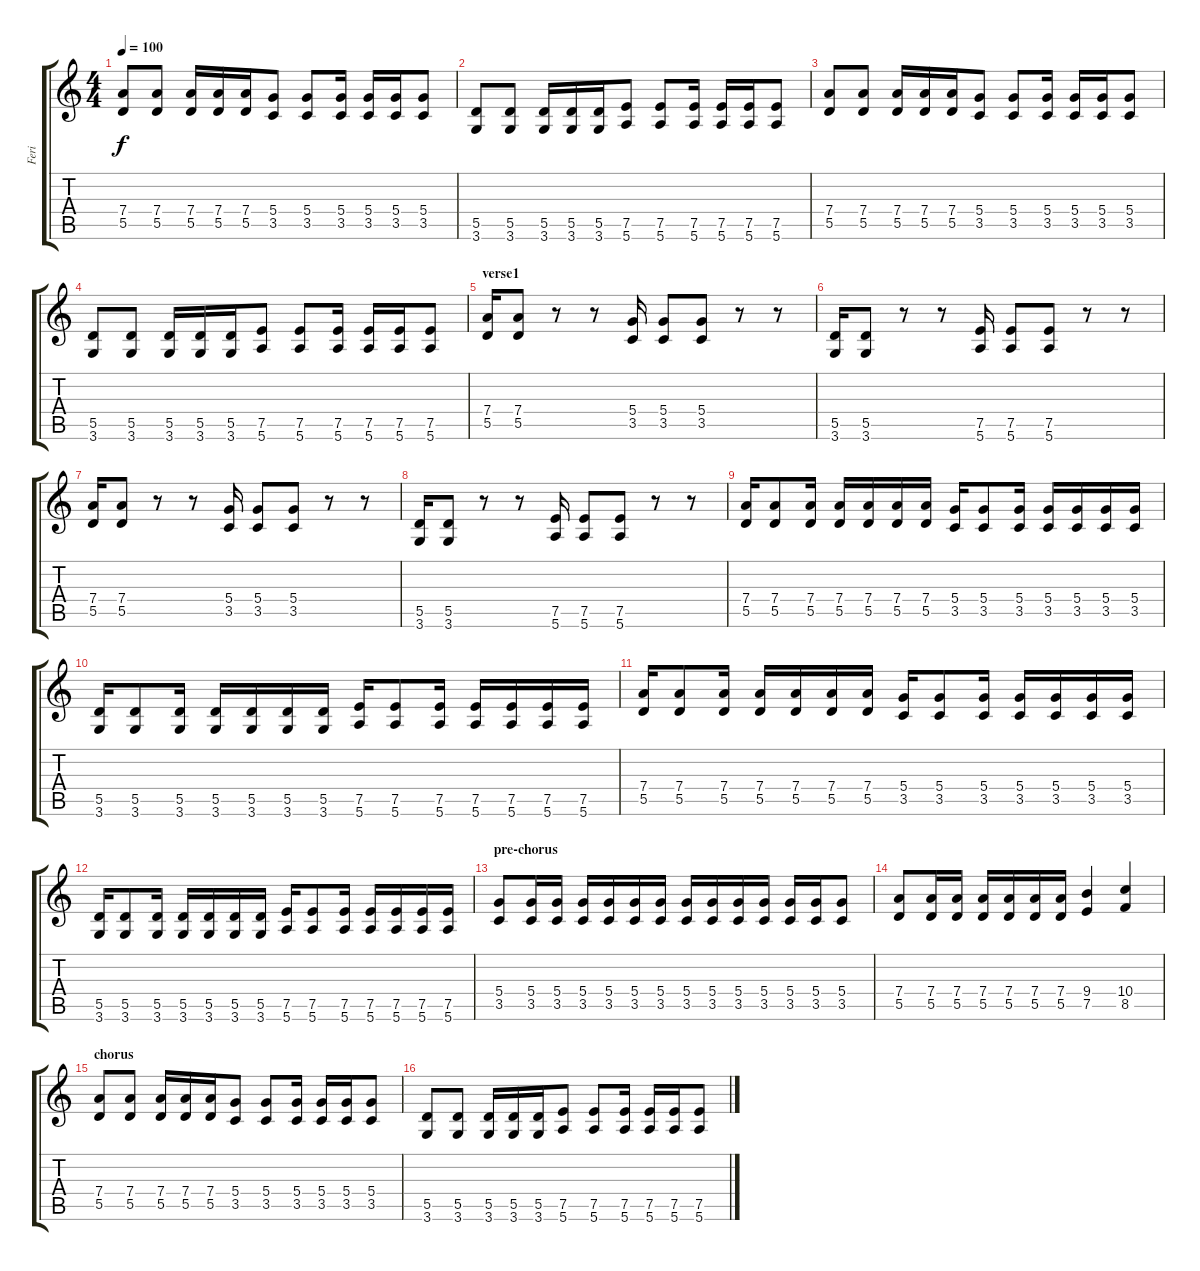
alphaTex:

\track ("Feri" "Feri") {instrument distortionguitar}
\staff {score tabs}
\tuning (E4 B3 G3 D3 A2 E2) {hide}
\ts (4 4)
\tempo 100
\clef g2
\ks c
(7.4 5.5).8{dy f} (7.4 5.5).8 (7.4 5.5).16 (7.4 5.5).16 (7.4 5.5).16 (5.4 3.5).8 (5.4 3.5).8 (5.4 3.5).16 (5.4 3.5).16 (5.4 3.5).16 (5.4 3.5).8 |
(5.5 3.6).8 (5.5 3.6).8 (5.5 3.6).16 (5.5 3.6).16 (5.5 3.6).16 (7.5 5.6).8 (7.5 5.6).8 (7.5 5.6).16 (7.5 5.6).16 (7.5 5.6).16 (7.5 5.6).8 |
(7.4 5.5).8 (7.4 5.5).8 (7.4 5.5).16 (7.4 5.5).16 (7.4 5.5).16 (5.4 3.5).8 (5.4 3.5).8 (5.4 3.5).16 (5.4 3.5).16 (5.4 3.5).16 (5.4 3.5).8 |
(5.5 3.6).8 (5.5 3.6).8 (5.5 3.6).16 (5.5 3.6).16 (5.5 3.6).16 (7.5 5.6).8 (7.5 5.6).8 (7.5 5.6).16 (7.5 5.6).16 (7.5 5.6).16 (7.5 5.6).8 |
\section ("" "verse1")
(7.4 5.5).16 (7.4 5.5).8 r.8 r.8 (5.4 3.5).16 (5.4 3.5).8 (5.4 3.5).8 r.8 r.8 |
(5.5 3.6).16 (5.5 3.6).8 r.8 r.8 (7.5 5.6).16 (7.5 5.6).8 (7.5 5.6).8 r.8 r.8 |
(7.4 5.5).16 (7.4 5.5).8 r.8 r.8 (5.4 3.5).16 (5.4 3.5).8 (5.4 3.5).8 r.8 r.8 |
(5.5 3.6).16 (5.5 3.6).8 r.8 r.8 (7.5 5.6).16 (7.5 5.6).8 (7.5 5.6).8 r.8 r.8 |
(7.4 5.5).16 (7.4 5.5).8 (7.4 5.5).16 (7.4 5.5).16 (7.4 5.5).16 (7.4 5.5).16 (7.4 5.5).16 (5.4 3.5).16 (5.4 3.5).8 (5.4 3.5).16 (5.4 3.5).16 (5.4 3.5).16 (5.4 3.5).16 (5.4 3.5).16 |
(5.5 3.6).16 (5.5 3.6).8 (5.5 3.6).16 (5.5 3.6).16 (5.5 3.6).16 (5.5 3.6).16 (5.5 3.6).16 (7.5 5.6).16 (7.5 5.6).8 (7.5 5.6).16 (7.5 5.6).16 (7.5 5.6).16 (7.5 5.6).16 (7.5 5.6).16 |
(7.4 5.5).16 (7.4 5.5).8 (7.4 5.5).16 (7.4 5.5).16 (7.4 5.5).16 (7.4 5.5).16 (7.4 5.5).16 (5.4 3.5).16 (5.4 3.5).8 (5.4 3.5).16 (5.4 3.5).16 (5.4 3.5).16 (5.4 3.5).16 (5.4 3.5).16 |
(5.5 3.6).16 (5.5 3.6).8 (5.5 3.6).16 (5.5 3.6).16 (5.5 3.6).16 (5.5 3.6).16 (5.5 3.6).16 (7.5 5.6).16 (7.5 5.6).8 (7.5 5.6).16 (7.5 5.6).16 (7.5 5.6).16 (7.5 5.6).16 (7.5 5.6).16 |
\section ("" "pre-chorus")
(5.4 3.5).8 (5.4 3.5).16 (5.4 3.5).16 (5.4 3.5).16 (5.4 3.5).16 (5.4 3.5).16 (5.4 3.5).16 (5.4 3.5).16 (5.4 3.5).16 (5.4 3.5).16 (5.4 3.5).16 (5.4 3.5).16 (5.4 3.5).16 (5.4 3.5).8 |
(7.4 5.5).8 (7.4 5.5).16 (7.4 5.5).16 (7.4 5.5).16 (7.4 5.5).16 (7.4 5.5).16 (7.4 5.5).16 (9.4 7.5).4 (10.4 8.5).4 |
\section ("" "chorus")
(7.4 5.5).8 (7.4 5.5).8 (7.4 5.5).16 (7.4 5.5).16 (7.4 5.5).16 (5.4 3.5).8 (5.4 3.5).8 (5.4 3.5).16 (5.4 3.5).16 (5.4 3.5).16 (5.4 3.5).8 |
(5.5 3.6).8 (5.5 3.6).8 (5.5 3.6).16 (5.5 3.6).16 (5.5 3.6).16 (7.5 5.6).8 (7.5 5.6).8 (7.5 5.6).16 (7.5 5.6).16 (7.5 5.6).16 (7.5 5.6).8
